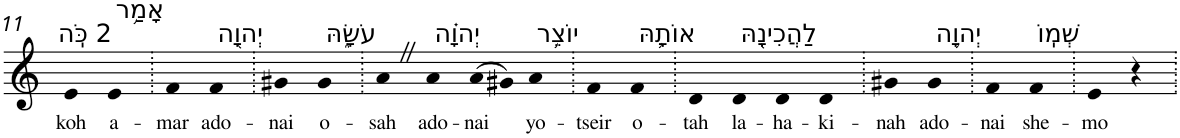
**kern	**text
*part1	*part1
*staff1	*staff1
*I"Piano	*
*I'Pno	*
!!LO:PB:g=z
*clefG2	*
*k[]	*
=11	=11
!LO:TX:a:t=2 כֹּֽה	!
!	!LO:LY:b
4e	koh
!LO:TX:a:t=אָמַ֥ר	!
!	!LO:LY:b
4e	a-
=12.	=12.
!	!LO:LY:b
4f	-mar
!LO:TX:a:t=יְהוָ֖ה	!
!	!LO:LY:b
4f	ado-
=13.	=13.
!	!LO:LY:b
4g#X	-nai
!LO:TX:a:t=עֹשָׂ֑הּ	!
!	!LO:LY:b
4g#	o-
=14.	=14.
!	!LO:LY:b
4aZ	-sah
!LO:TX:a:t=יְהוָ֗ה	!
!	!LO:LY:b
4a	ado-
!	!LO:LY:b
(>8a	-nai
8g#X)	.
!LO:TX:a:t=יוֹצֵ֥ר	!
!	!LO:LY:b
4a	yo-
=15.	=15.
!	!LO:LY:b
4f	-tseir
!LO:TX:a:t=אוֹתָ֛הּ	!
!	!LO:LY:b
4f	o-
=16.	=16.
!	!LO:LY:b
4d	-tah
!LO:TX:a:t=לַהֲכִינָ֖הּ	!
!	!LO:LY:b
4d	la-
!	!LO:LY:b
4d	-ha-
!	!LO:LY:b
4d	-ki-
=17.	=17.
!	!LO:LY:b
4g#X	-nah
!LO:TX:a:t=יְהוָ֥ה	!
!	!LO:LY:b
4g#	ado-
=18.	=18.
!	!LO:LY:b
4f	-nai
!LO:TX:a:t=שְׁמֽוֹ	!
!	!LO:LY:b
4f	she-
=19.	=19.
!	!LO:LY:b
4e	-mo
4r	.
=.	=.
*-	*-
